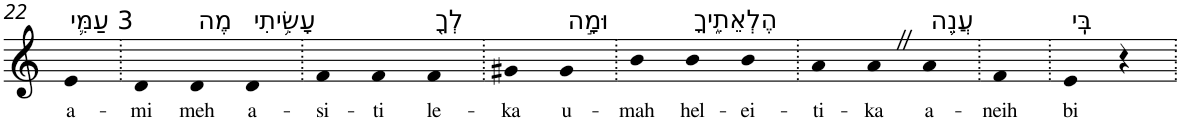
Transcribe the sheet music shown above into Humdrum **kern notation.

**kern	**text
*part1	*part1
*staff1	*staff1
*I"Piano	*
*I'Pno	*
!!LO:PB:g=z
*clefG2	*
*k[]	*
=22	=22
!LO:TX:a:t=3 עַמִּ֛י	!
!	!LO:LY:b
4e	a-
=23.	=23.
!	!LO:LY:b
4d	-mi
!LO:TX:a:t=מֶה	!
!	!LO:LY:b
4d	meh
!LO:TX:a:t=עָשִׂ֥יתִי	!
!	!LO:LY:b
4d	a-
=24.	=24.
!	!LO:LY:b
4f	-si-
!	!LO:LY:b
4f	-ti
!LO:TX:a:t=לְךָ֖	!
!	!LO:LY:b
4f	le-
=25.	=25.
!	!LO:LY:b
4g#X	-ka
!LO:TX:a:t=וּמָ֣ה	!
!	!LO:LY:b
4g#	u-
=26.	=26.
!	!LO:LY:b
4b	-mah
!LO:TX:a:t=הֶלְאֵתִ֑יךָ	!
!	!LO:LY:b
4b	hel-
!	!LO:LY:b
4b	-ei-
=27.	=27.
!	!LO:LY:b
4a	-ti-
!	!LO:LY:b
4aZ	-ka
!LO:TX:a:t=עֲנֵ֥ה	!
!	!LO:LY:b
4a	a-
=28.	=28.
!	!LO:LY:b
4f	-neih
=29.	=29.
!LO:TX:a:t=בִּֽי	!
!	!LO:LY:b
4e	bi
4r	.
=.	=.
*-	*-
